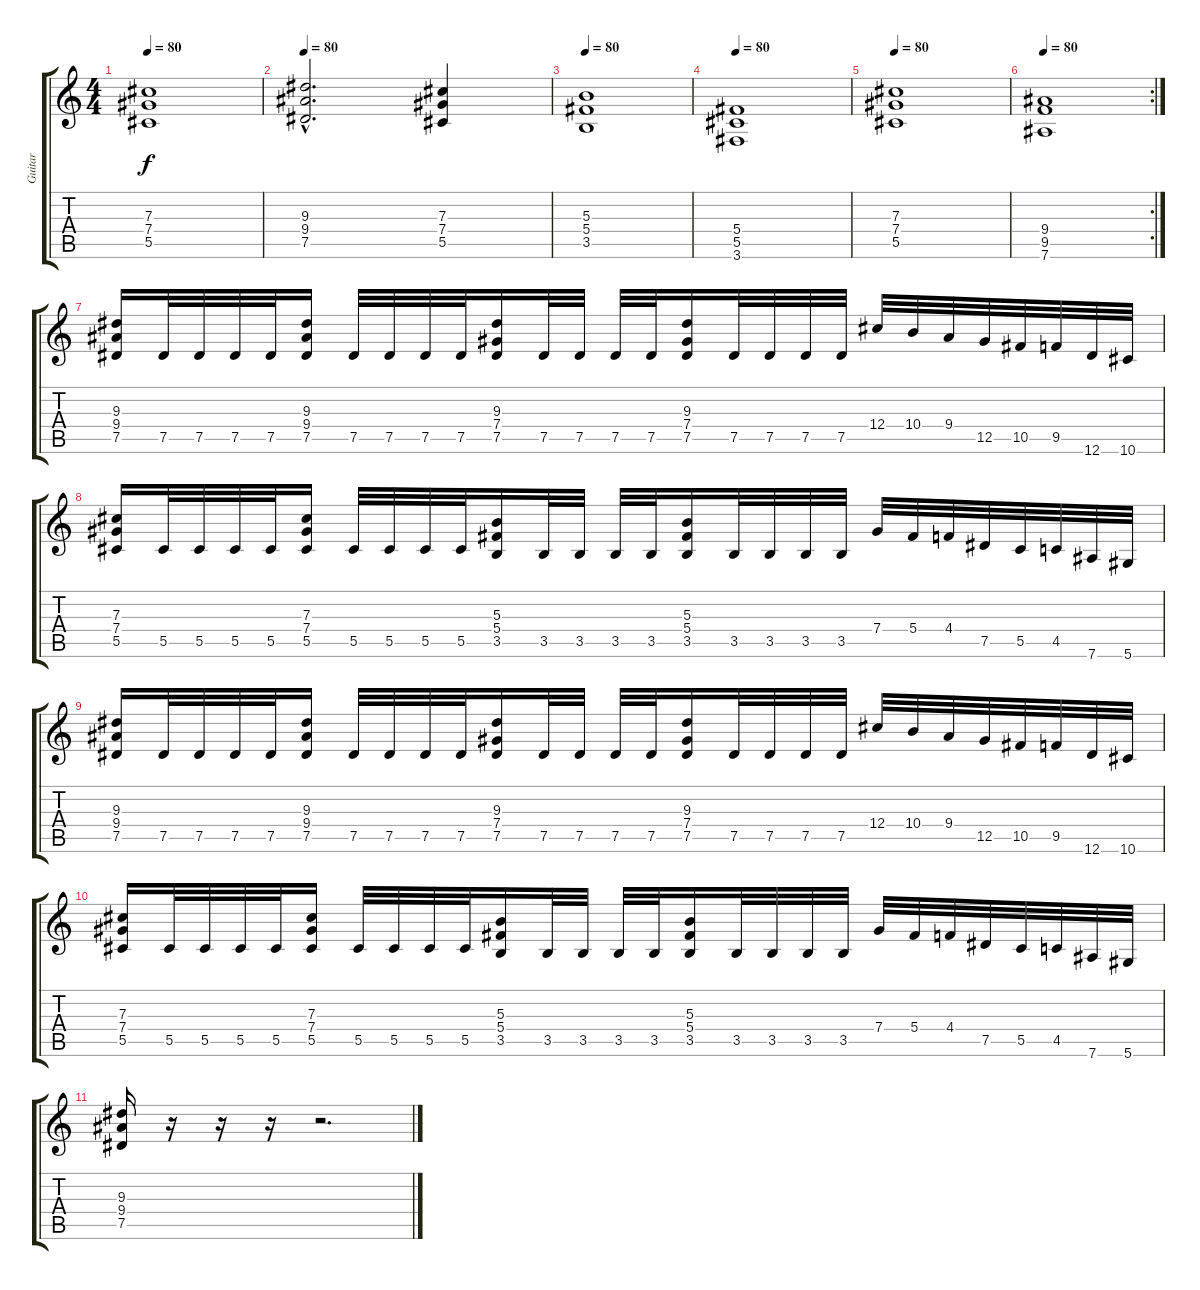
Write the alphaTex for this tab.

\track ("Guitar" "Guitar") {instrument distortionguitar}
\staff {score tabs}
\tuning (Eb4 Bb3 Gb3 Db3 Ab2 Eb2) {hide}
\ts (4 4)
\tempo 80
\clef g2
\ks c
(7.3 7.4 5.5).1{dy f} |
\tempo 80
(9.3{hac} 9.4{hac} 7.5{hac}).2{d} (7.3 7.4 5.5).4 |
\tempo 80
(5.3 5.4 3.5).1 |
\tempo 80
(5.4 5.5 3.6).1 |
\tempo 80
(7.3 7.4 5.5).1 |
\rc 2
\tempo 80
(9.4 9.5 7.6).1 |
(9.3 9.4 7.5).16 7.5.32 7.5.32 7.5.32 7.5.32 (9.3 9.4 7.5).16 7.5.32 7.5.32 7.5.32 7.5.32 (9.3 7.4 7.5).16 7.5.32 7.5.32 7.5.32 7.5.32 (9.3 7.4 7.5).16 7.5.32 7.5.32 7.5.32 7.5.32 12.4.32 10.4.32 9.4.32 12.5.32 10.5.32 9.5.32 12.6.32 10.6.32 |
(7.3 7.4 5.5).16 5.5.32 5.5.32 5.5.32 5.5.32 (7.3 7.4 5.5).16 5.5.32 5.5.32 5.5.32 5.5.32 (5.3 5.4 3.5).16 3.5.32 3.5.32 3.5.32 3.5.32 (5.3 5.4 3.5).16 3.5.32 3.5.32 3.5.32 3.5.32 7.4.32 5.4.32 4.4.32 7.5.32 5.5.32 4.5.32 7.6.32 5.6.32 |
(9.3 9.4 7.5).16 7.5.32 7.5.32 7.5.32 7.5.32 (9.3 9.4 7.5).16 7.5.32 7.5.32 7.5.32 7.5.32 (9.3 7.4 7.5).16 7.5.32 7.5.32 7.5.32 7.5.32 (9.3 7.4 7.5).16 7.5.32 7.5.32 7.5.32 7.5.32 12.4.32 10.4.32 9.4.32 12.5.32 10.5.32 9.5.32 12.6.32 10.6.32 |
(7.3 7.4 5.5).16 5.5.32 5.5.32 5.5.32 5.5.32 (7.3 7.4 5.5).16 5.5.32 5.5.32 5.5.32 5.5.32 (5.3 5.4 3.5).16 3.5.32 3.5.32 3.5.32 3.5.32 (5.3 5.4 3.5).16 3.5.32 3.5.32 3.5.32 3.5.32 7.4.32 5.4.32 4.4.32 7.5.32 5.5.32 4.5.32 7.6.32 5.6.32 |
(9.3 9.4 7.5).16 r.16 r.16 r.16 r.2{d}
